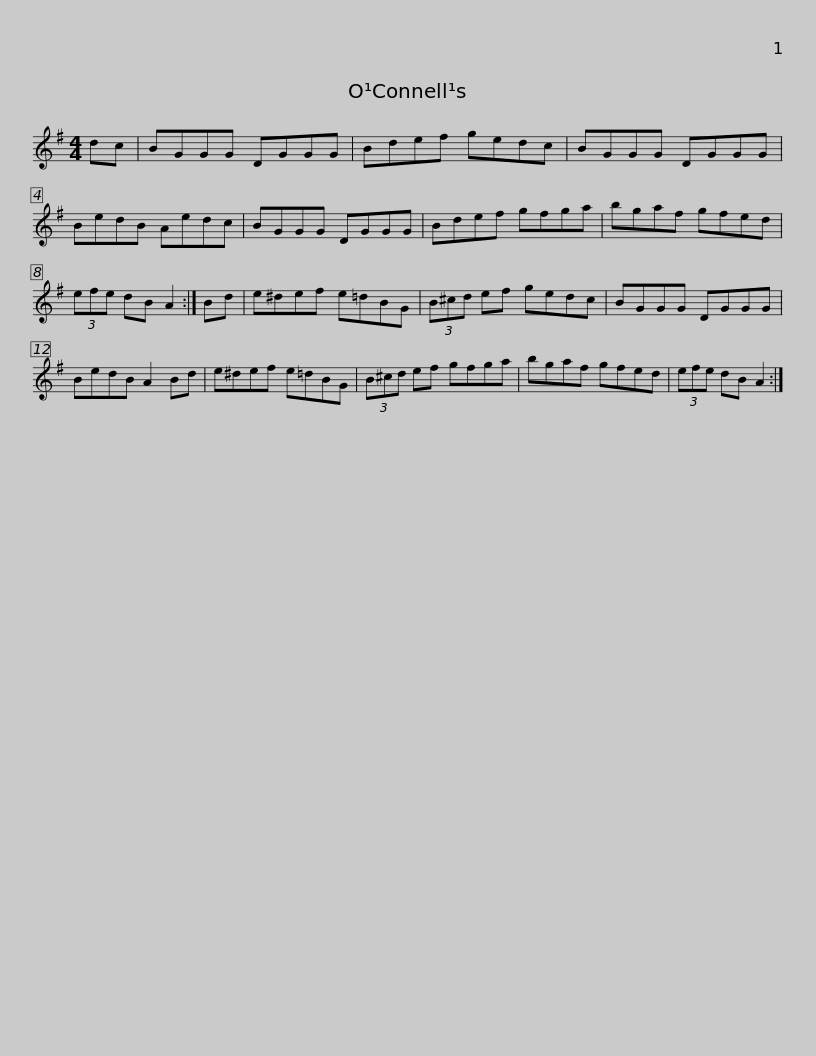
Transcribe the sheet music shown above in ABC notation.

X:1
L:1/8
M:4/4
I:linebreak $
K:G
V:1 treble
V:1
 dc | BGGG DGGG | Bdef gedc | BGGG DGGG | BedB Aedc | %5
 BGGG DGGG |$ Bdef gfga | bgaf gfed | (3efe dB A2 :| Bd | %10
 e^def e=dBG | (3B^cd ef gedc |$ BGGG DGGG | BedB A2 Bd | e^def e=dBG | %15
 (3B^cd ef gfga | bgaf gfed |$ (3efe dB A2 :| %18
